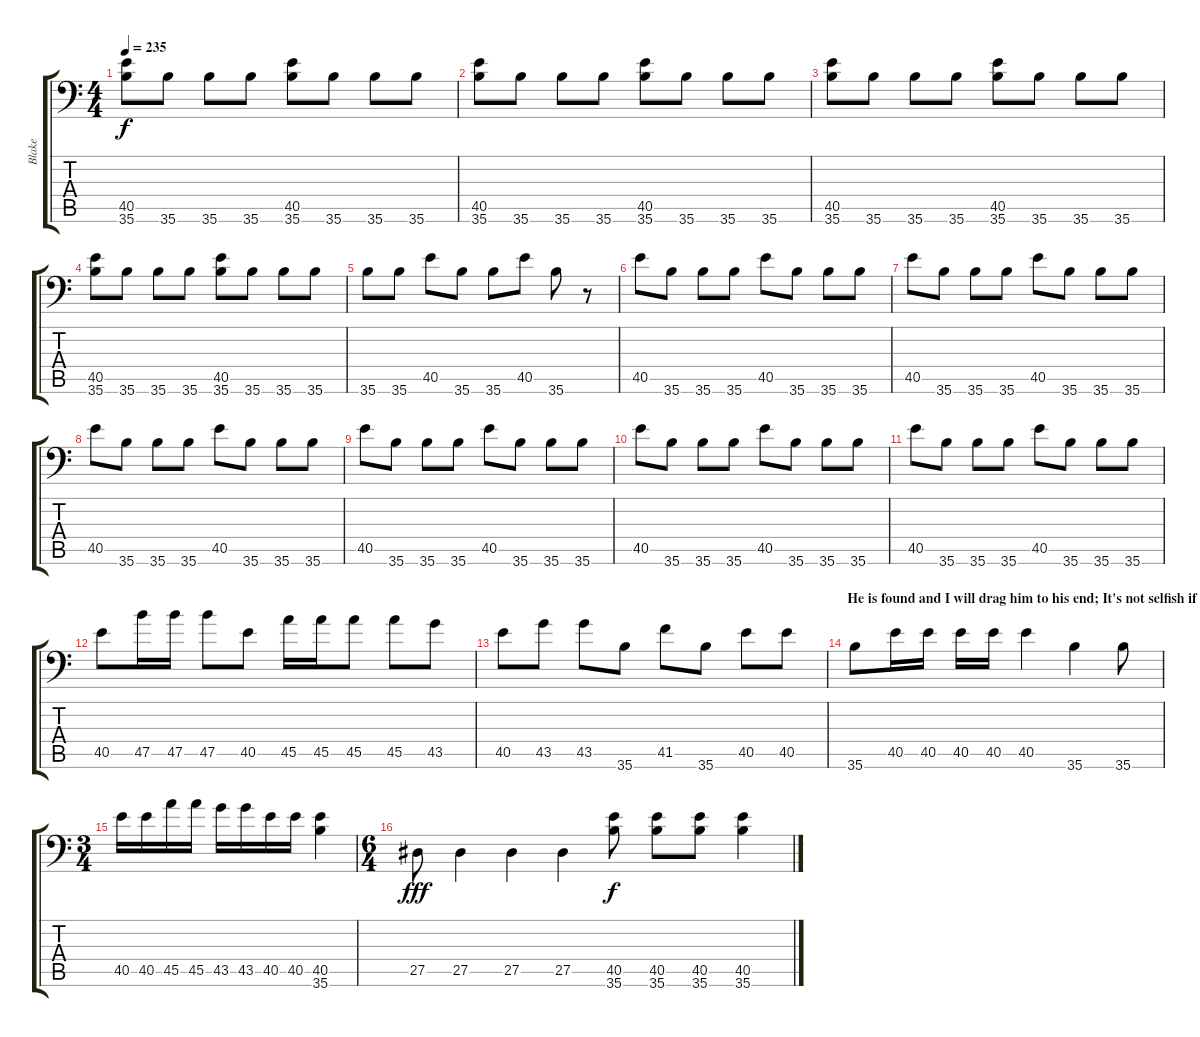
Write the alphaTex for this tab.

\track ("Blake" "Blake") {instrument acousticgrandpiano}
\staff {score tabs}
\tuning (C-1 C-1 C-1 C-1 C-1 C-1) {hide}
\ts (4 4)
\tempo 235
\clef f4
\ks c
(40.5 35.6).8{dy f} 35.6.8 35.6.8 35.6.8 (40.5 35.6).8 35.6.8 35.6.8 35.6.8 |
(40.5 35.6).8 35.6.8 35.6.8 35.6.8 (40.5 35.6).8 35.6.8 35.6.8 35.6.8 |
(40.5 35.6).8 35.6.8 35.6.8 35.6.8 (40.5 35.6).8 35.6.8 35.6.8 35.6.8 |
(40.5 35.6).8 35.6.8 35.6.8 35.6.8 (40.5 35.6).8 35.6.8 35.6.8 35.6.8 |
35.6.8 35.6.8 40.5.8 35.6.8 35.6.8 40.5.8 35.6.8 r.8 |
40.5.8 35.6.8 35.6.8 35.6.8 40.5.8 35.6.8 35.6.8 35.6.8 |
40.5.8 35.6.8 35.6.8 35.6.8 40.5.8 35.6.8 35.6.8 35.6.8 |
40.5.8 35.6.8 35.6.8 35.6.8 40.5.8 35.6.8 35.6.8 35.6.8 |
40.5.8 35.6.8 35.6.8 35.6.8 40.5.8 35.6.8 35.6.8 35.6.8 |
40.5.8 35.6.8 35.6.8 35.6.8 40.5.8 35.6.8 35.6.8 35.6.8 |
40.5.8 35.6.8 35.6.8 35.6.8 40.5.8 35.6.8 35.6.8 35.6.8 |
40.5.8 47.5.16 47.5.16 47.5.8 40.5.8 45.5.16 45.5.16 45.5.8 45.5.8 43.5.8 |
40.5.8 43.5.8 43.5.8 35.6.8 41.5.8 35.6.8 40.5.8 40.5.8 |
\section ("" "He is found and I will drag him to his end; It's not selfish if it's what is right")
35.6.8 40.5.16 40.5.16 40.5.16 40.5.16 40.5.4 35.6.4 35.6.8 |
\ts (3 4)
40.5.16 40.5.16 45.5.16 45.5.16 43.5.16 43.5.16 40.5.16 40.5.16 (40.5 35.6).4 |
\ts (6 4)
27.5.8{dy fff} 27.5.4 27.5.4 27.5.4 (40.5 35.6).8{dy f} (40.5 35.6).8 (40.5 35.6).8 (40.5 35.6).4
